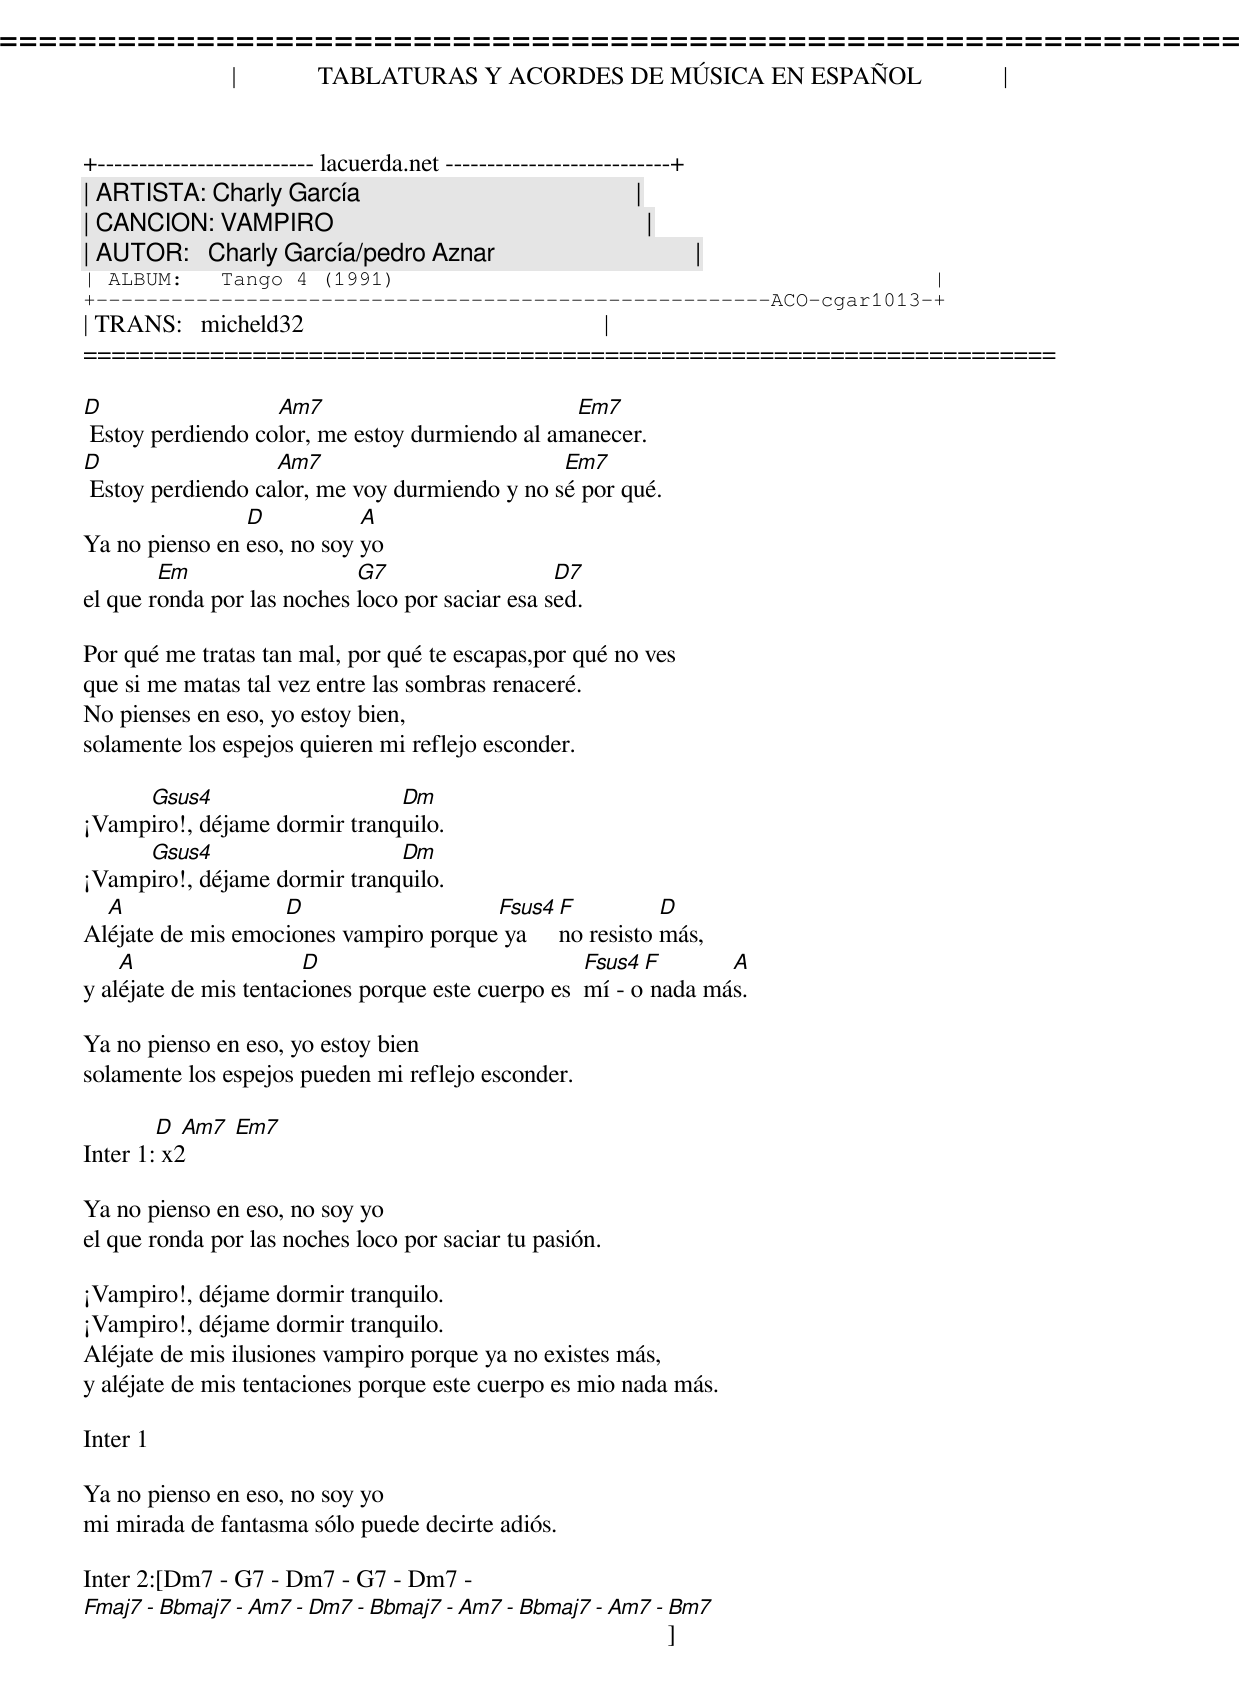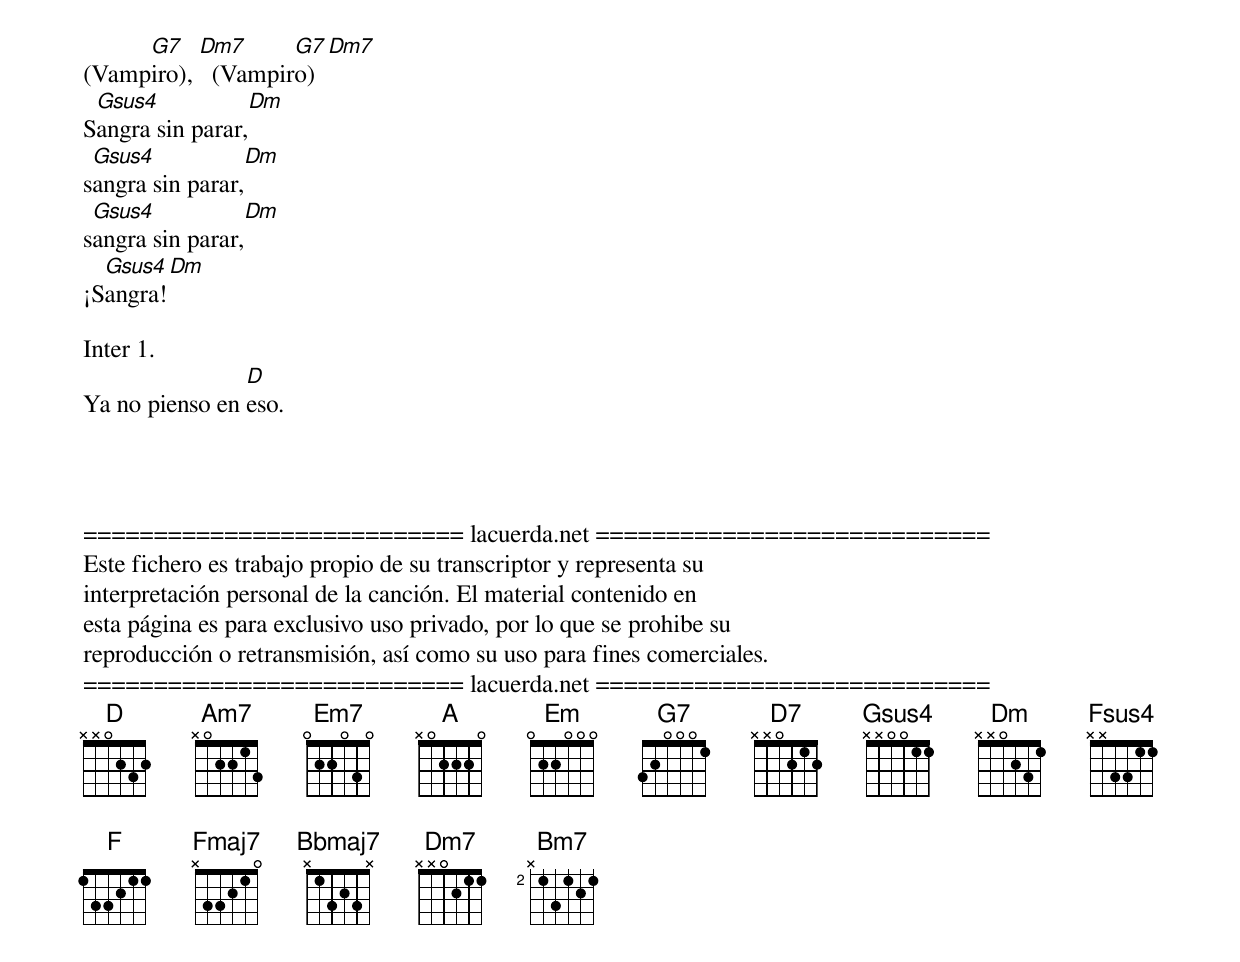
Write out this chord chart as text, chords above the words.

=====================================================================
|             TABLATURAS Y ACORDES DE MÚSICA EN ESPAÑOL             |
+-------------------------- lacuerda.net ---------------------------+
| ARTISTA: Charly García                                            |
| CANCION: VAMPIRO                                                  |
| AUTOR:   Charly García/pedro Aznar                                |
| ALBUM:   Tango 4 (1991)                                           |
+------------------------------------------------------ACO-cgar1013-+
| TRANS:   micheld32                                                |
=====================================================================

D                  Am7                          Em7
 Estoy perdiendo color, me estoy durmiendo al amanecer.
D                  Am7                         Em7
 Estoy perdiendo calor, me voy durmiendo y no sé por qué.
                D           A
Ya no pienso en eso, no soy yo
        Em                  G7                   D7
el que ronda por las noches loco por saciar esa sed.

Por qué me tratas tan mal, por qué te escapas,por qué no ves
que si me matas tal vez entre las sombras renaceré.
No pienses en eso, yo estoy bien,
solamente los espejos quieren mi reflejo esconder.

     Gsus4                    Dm
¡Vampiro!, déjame dormir tranquilo.
     Gsus4                    Dm
¡Vampiro!, déjame dormir tranquilo.
  A                D                   Fsus4  F          D
Aléjate de mis emociones vampiro porque ya    no resisto más,
    A                  D                            Fsus4 F       A
y aléjate de mis tentaciones porque este cuerpo es  mí - o nada más.

Ya no pienso en eso, yo estoy bien
solamente los espejos pueden mi reflejo esconder.

Inter 1:[D  Am7  Em7] x2

Ya no pienso en eso, no soy yo
el que ronda por las noches loco por saciar tu pasión.

¡Vampiro!, déjame dormir tranquilo.
¡Vampiro!, déjame dormir tranquilo.
Aléjate de mis ilusiones vampiro porque ya no existes más,
y aléjate de mis tentaciones porque este cuerpo es mio nada más.

Inter 1

Ya no pienso en eso, no soy yo
mi mirada de fantasma sólo puede decirte adiós.

Inter 2:[Dm7 - G7 - Dm7 - G7 - Dm7 -
         Fmaj7 - Bbmaj7 - Am7 - Dm7 - Bbmaj7 - Am7 - Bbmaj7 - Am7 - Bm7]

     G7    Dm7      G7     Dm7
(Vampiro),   (Vampiro)
 Gsus4              Dm
Sangra sin parar,
 Gsus4                Dm
sangra sin parar,
 Gsus4                Dm
sangra sin parar,
  Gsus4 Dm
¡Sangra!

Inter 1.
                D
Ya no pienso en eso.


Gsus4:  355533
Fmaj7:  xx3210
Bbmaj7: x13231
Dm7:    xx0211
G7:     320001
Em7:    022030
D7:     xx0212
Fsus4   133311


=========================== lacuerda.net ============================
Este fichero es trabajo propio de su transcriptor y representa su
interpretación personal de la canción. El material contenido en
esta página es para exclusivo uso privado, por lo que se prohibe su
reproducción o retransmisión, así como su uso para fines comerciales.
=========================== lacuerda.net ============================
